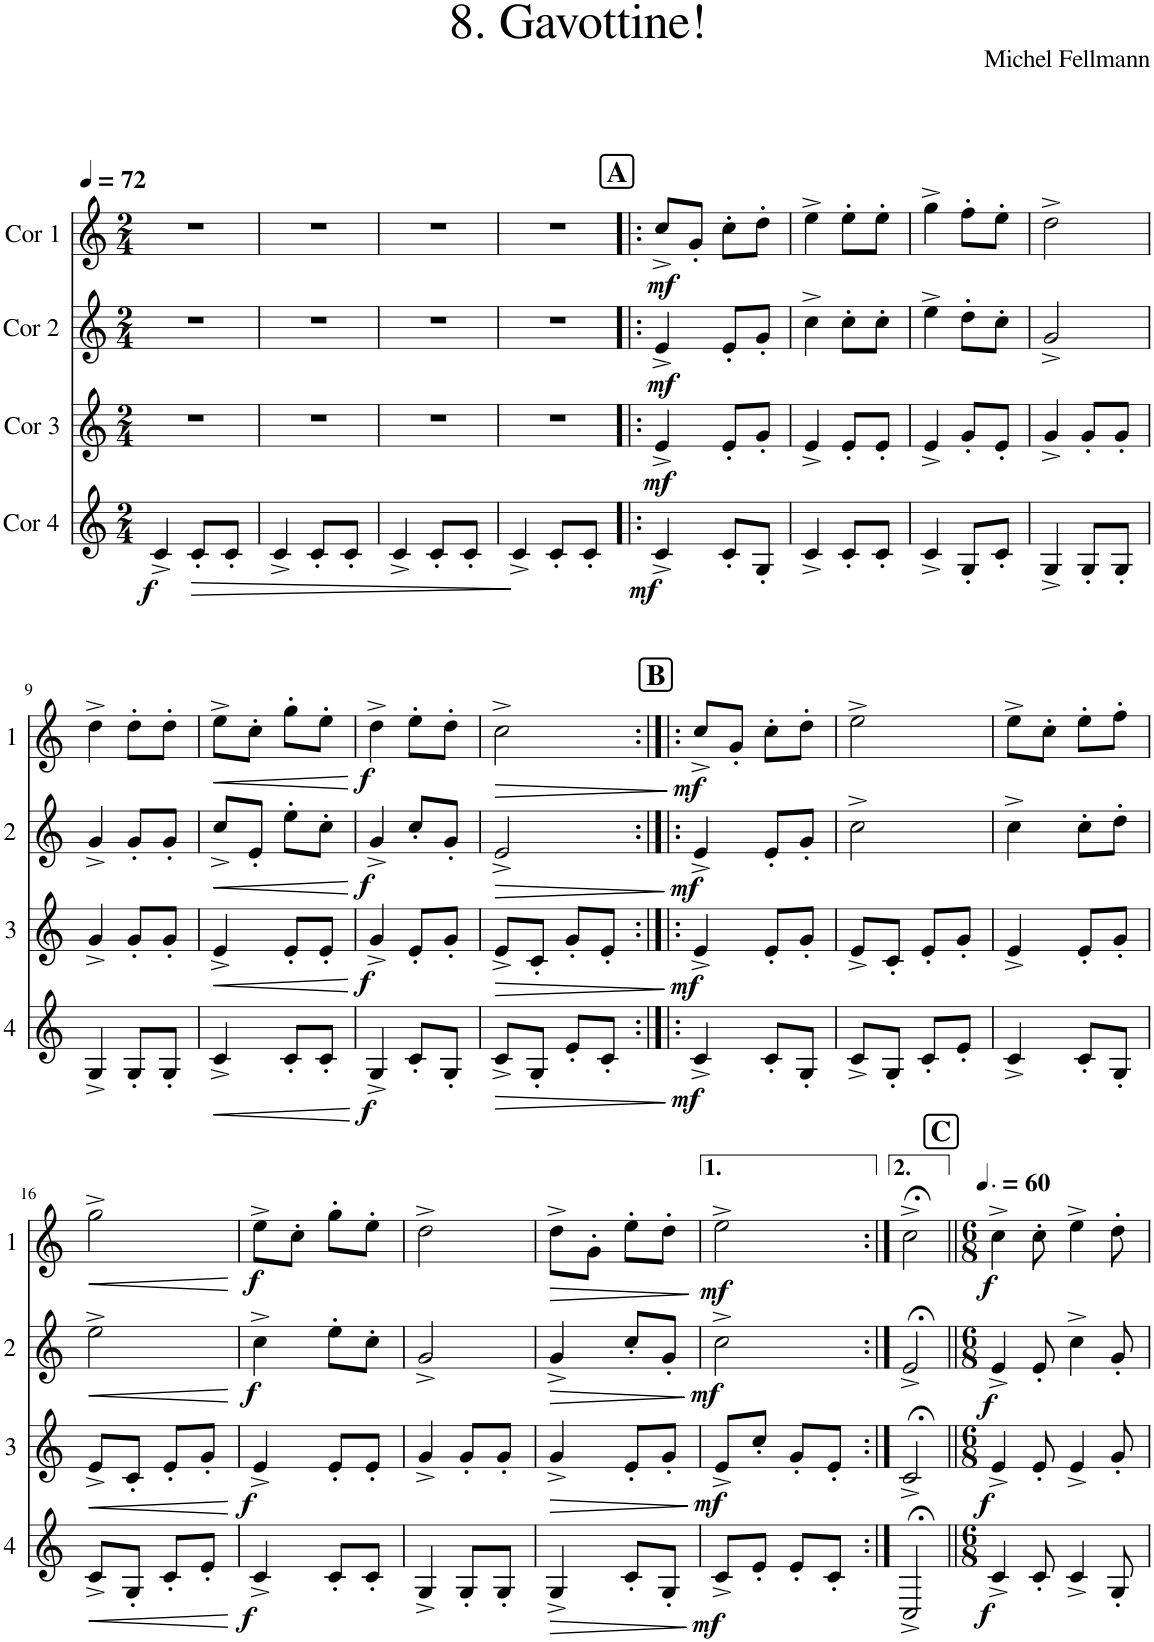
**kern	**dynam	**kern	**dynam	**kern	**dynam	**kern	**dynam
*part4	*part4	*part3	*part3	*part2	*part2	*part1	*part1
*staff4	*staff4	*staff3	*staff3	*staff2	*staff2	*staff1	*staff1
*I"Cor 4	*	*I"Cor 3	*	*I"Cor 2	*	*I"Cor 1	*
*clefG2	*	*clefG2	*	*clefG2	*	*clefG2	*
*Trd4c7	*	*Trd4c7	*	*Trd4c7	*	*Trd4c7	*
*k[]	*	*k[]	*	*k[]	*	*k[]	*
*M2/4	*	*M2/4	*	*M2/4	*	*M2/4	*
*MM72	*	*MM72	*	*MM72	*	*MM72	*
=1	=1	=1	=1	=1	=1	=1	=1
!	!LO:DY:b	!	!	!	!	!	!
4c^/	f	2r	.	2r	.	2r	.
!	!LO:HP:b	!	!	!	!	!	!
8c'/L	>	.	.	.	.	.	.
8c'/J	.	.	.	.	.	.	.
.	]	.	.	.	.	.	.
=2	=2	=2	=2	=2	=2	=2	=2
4c^/	.	2r	.	2r	.	2r	.
8c'/L	.	.	.	.	.	.	.
8c'/J	.	.	.	.	.	.	.
=3	=3	=3	=3	=3	=3	=3	=3
4c^/	.	2r	.	2r	.	2r	.
8c'/L	.	.	.	.	.	.	.
8c'/J	.	.	.	.	.	.	.
=4	=4	=4	=4	=4	=4	=4	=4
4c^/	.	2r	.	2r	.	2r	.
8c'/L	.	.	.	.	.	.	.
8c'/J	.	.	.	.	.	.	.
!!LO:REH:place=s1:a:B:cj:fs=14:t=A
=5!|:	=5!|:	=5!|:	=5!|:	=5!|:	=5!|:	=5!|:	=5!|:
!	!LO:DY:b	!	!LO:DY:b	!	!LO:DY:b	!	!LO:DY:b
4c^/	mf	4e^/	mf	4e^/	mf	8cc^/L	mf
.	.	.	.	.	.	8g'/J	.
8c'/L	.	8e'/L	.	8e'/L	.	8cc'\L	.
8G'/J	.	8g'/J	.	8g'/J	.	8dd'\J	.
=6	=6	=6	=6	=6	=6	=6	=6
4c^/	.	4e^/	.	4cc^\	.	4ee^\	.
8c'/L	.	8e'/L	.	8cc'\L	.	8ee'\L	.
8c'/J	.	8e'/J	.	8cc'\J	.	8ee'\J	.
=7	=7	=7	=7	=7	=7	=7	=7
4c^/	.	4e^/	.	4ee^\	.	4gg^\	.
8G'/L	.	8g'/L	.	8dd'\L	.	8ff'\L	.
8c'/J	.	8e'/J	.	8cc'\J	.	8ee'\J	.
=8	=8	=8	=8	=8	=8	=8	=8
4G^/	.	4g^/	.	2g^/	.	2dd^\	.
8G'/L	.	8g'/L	.	.	.	.	.
8G'/J	.	8g'/J	.	.	.	.	.
!!LO:LB:g=z
=9	=9	=9	=9	=9	=9	=9	=9
4G^/	.	4g^/	.	4g^/	.	4dd^\	.
8G'/L	.	8g'/L	.	8g'/L	.	8dd'\L	.
8G'/J	.	8g'/J	.	8g'/J	.	8dd'\J	.
=10	=10	=10	=10	=10	=10	=10	=10
!	!LO:HP:b	!	!LO:HP:b	!	!LO:HP:b	!	!LO:HP:b
4c^/	<	4e^/	<	8cc^/L	<	8ee^\L	<
.	.	.	.	8e'/J	.	8cc'\J	.
8c'/L	.	8e'/L	.	8ee'\L	.	8gg'\L	.
8c'/J	.	8e'/J	.	8cc'\J	.	8ee'\J	.
.	[	.	[	.	[	.	[
=11	=11	=11	=11	=11	=11	=11	=11
!	!LO:DY:b	!	!LO:DY:b	!	!LO:DY:b	!	!LO:DY:b
4G^/	f	4g^/	f	4g^/	f	4dd^\	f
8c'/L	.	8e'/L	.	8cc'/L	.	8ee'\L	.
8G'/J	.	8g'/J	.	8g'/J	.	8dd'\J	.
=12	=12	=12	=12	=12	=12	=12	=12
!	!LO:HP:b	!	!LO:HP:b	!	!LO:HP:b	!	!LO:HP:b
8c^/L	>	8e^/L	>	2e^/	>	2cc^\	>
8G'/J	.	8c'/J	.	.	.	.	.
8e'/L	.	8g'/L	.	.	.	.	.
8c'/J	.	8e'/J	.	.	.	.	.
.	]	.	]	.	]	.	]
!!LO:REH:place=s1:a:B:cj:fs=14:t=B
=13:|!|:	=13:|!|:	=13:|!|:	=13:|!|:	=13:|!|:	=13:|!|:	=13:|!|:	=13:|!|:
!	!LO:DY:b	!	!LO:DY:b	!	!LO:DY:b	!	!LO:DY:b
4c^/	mf	4e^/	mf	4e^/	mf	8cc^/L	mf
.	.	.	.	.	.	8g'/J	.
8c'/L	.	8e'/L	.	8e'/L	.	8cc'\L	.
8G'/J	.	8g'/J	.	8g'/J	.	8dd'\J	.
=14	=14	=14	=14	=14	=14	=14	=14
8c^/L	.	8e^/L	.	2cc^\	.	2ee^\	.
8G'/J	.	8c'/J	.	.	.	.	.
8c'/L	.	8e'/L	.	.	.	.	.
8e'/J	.	8g'/J	.	.	.	.	.
=15	=15	=15	=15	=15	=15	=15	=15
4c^/	.	4e^/	.	4cc^\	.	8ee^\L	.
.	.	.	.	.	.	8cc'\J	.
8c'/L	.	8e'/L	.	8cc'\L	.	8ee'\L	.
8G'/J	.	8g'/J	.	8dd'\J	.	8ff'\J	.
!!LO:LB:g=z
=16	=16	=16	=16	=16	=16	=16	=16
!	!LO:HP:b	!	!LO:HP:b	!	!LO:HP:b	!	!LO:HP:b
8c^/L	<	8e^/L	<	2ee^\	<	2gg^\	<
8G'/J	.	8c'/J	.	.	.	.	.
8c'/L	.	8e'/L	.	.	.	.	.
8e'/J	.	8g'/J	.	.	.	.	.
.	[	.	[	.	[	.	[
=17	=17	=17	=17	=17	=17	=17	=17
!	!LO:DY:b	!	!LO:DY:b	!	!LO:DY:b	!	!LO:DY:b
4c^/	f	4e^/	f	4cc^\	f	8ee^\L	f
.	.	.	.	.	.	8cc'\J	.
8c'/L	.	8e'/L	.	8ee'\L	.	8gg'\L	.
8c'/J	.	8e'/J	.	8cc'\J	.	8ee'\J	.
=18	=18	=18	=18	=18	=18	=18	=18
4G^/	.	4g^/	.	2g^/	.	2dd^\	.
8G'/L	.	8g'/L	.	.	.	.	.
8G'/J	.	8g'/J	.	.	.	.	.
=19	=19	=19	=19	=19	=19	=19	=19
!	!LO:HP:b	!	!LO:HP:b	!	!LO:HP:b	!	!LO:HP:b
4G^/	>	4g^/	>	4g^/	>	8dd^\L	>
.	.	.	.	.	.	8g'\J	.
8c'/L	.	8e'/L	.	8cc'/L	.	8ee'\L	.
8G'/J	.	8g'/J	.	8g'/J	.	8dd'\J	.
.	]	.	]	.	]	.	]
=20	=20	=20	=20	=20	=20	=20	=20
!	!LO:DY:b	!	!LO:DY:b	!	!LO:DY:b	!	!LO:DY:b
8c^/L	mf	8e^/L	mf	2cc^\	mf	2ee^\	mf
8e'/J	.	8cc'/J	.	.	.	.	.
8e'/L	.	8g'/L	.	.	.	.	.
8c'/J	.	8e'/J	.	.	.	.	.
=21:|!	=21:|!	=21:|!	=21:|!	=21:|!	=21:|!	=21:|!	=21:|!
2C;<^/	.	2c;<^/	.	2e;<^/	.	2cc;<^\	.
=22||	=22||	=22||	=22||	=22||	=22||	=22||	=22||
!!LO:REH:place=s1:a:B:cj:fs=14:t=C
*M6/8	*	*M6/8	*	*M6/8	*	*M6/8	*
*	*	*	*	*	*	*MM90	*
!	!LO:DY:b	!	!LO:DY:b	!	!LO:DY:b	!	!LO:DY:b
4c^/	f	4e^/	f	4e^/	f	4cc^\	f
8c'/	.	8e'/	.	8e'/	.	8cc'\	.
4c^/	.	4e^/	.	4cc^\	.	4ee^\	.
8G'/	.	8g'/	.	8g'/	.	8dd'\	.
=	=	=	=	=	=	=	=
*-	*-	*-	*-	*-	*-	*-	*-
